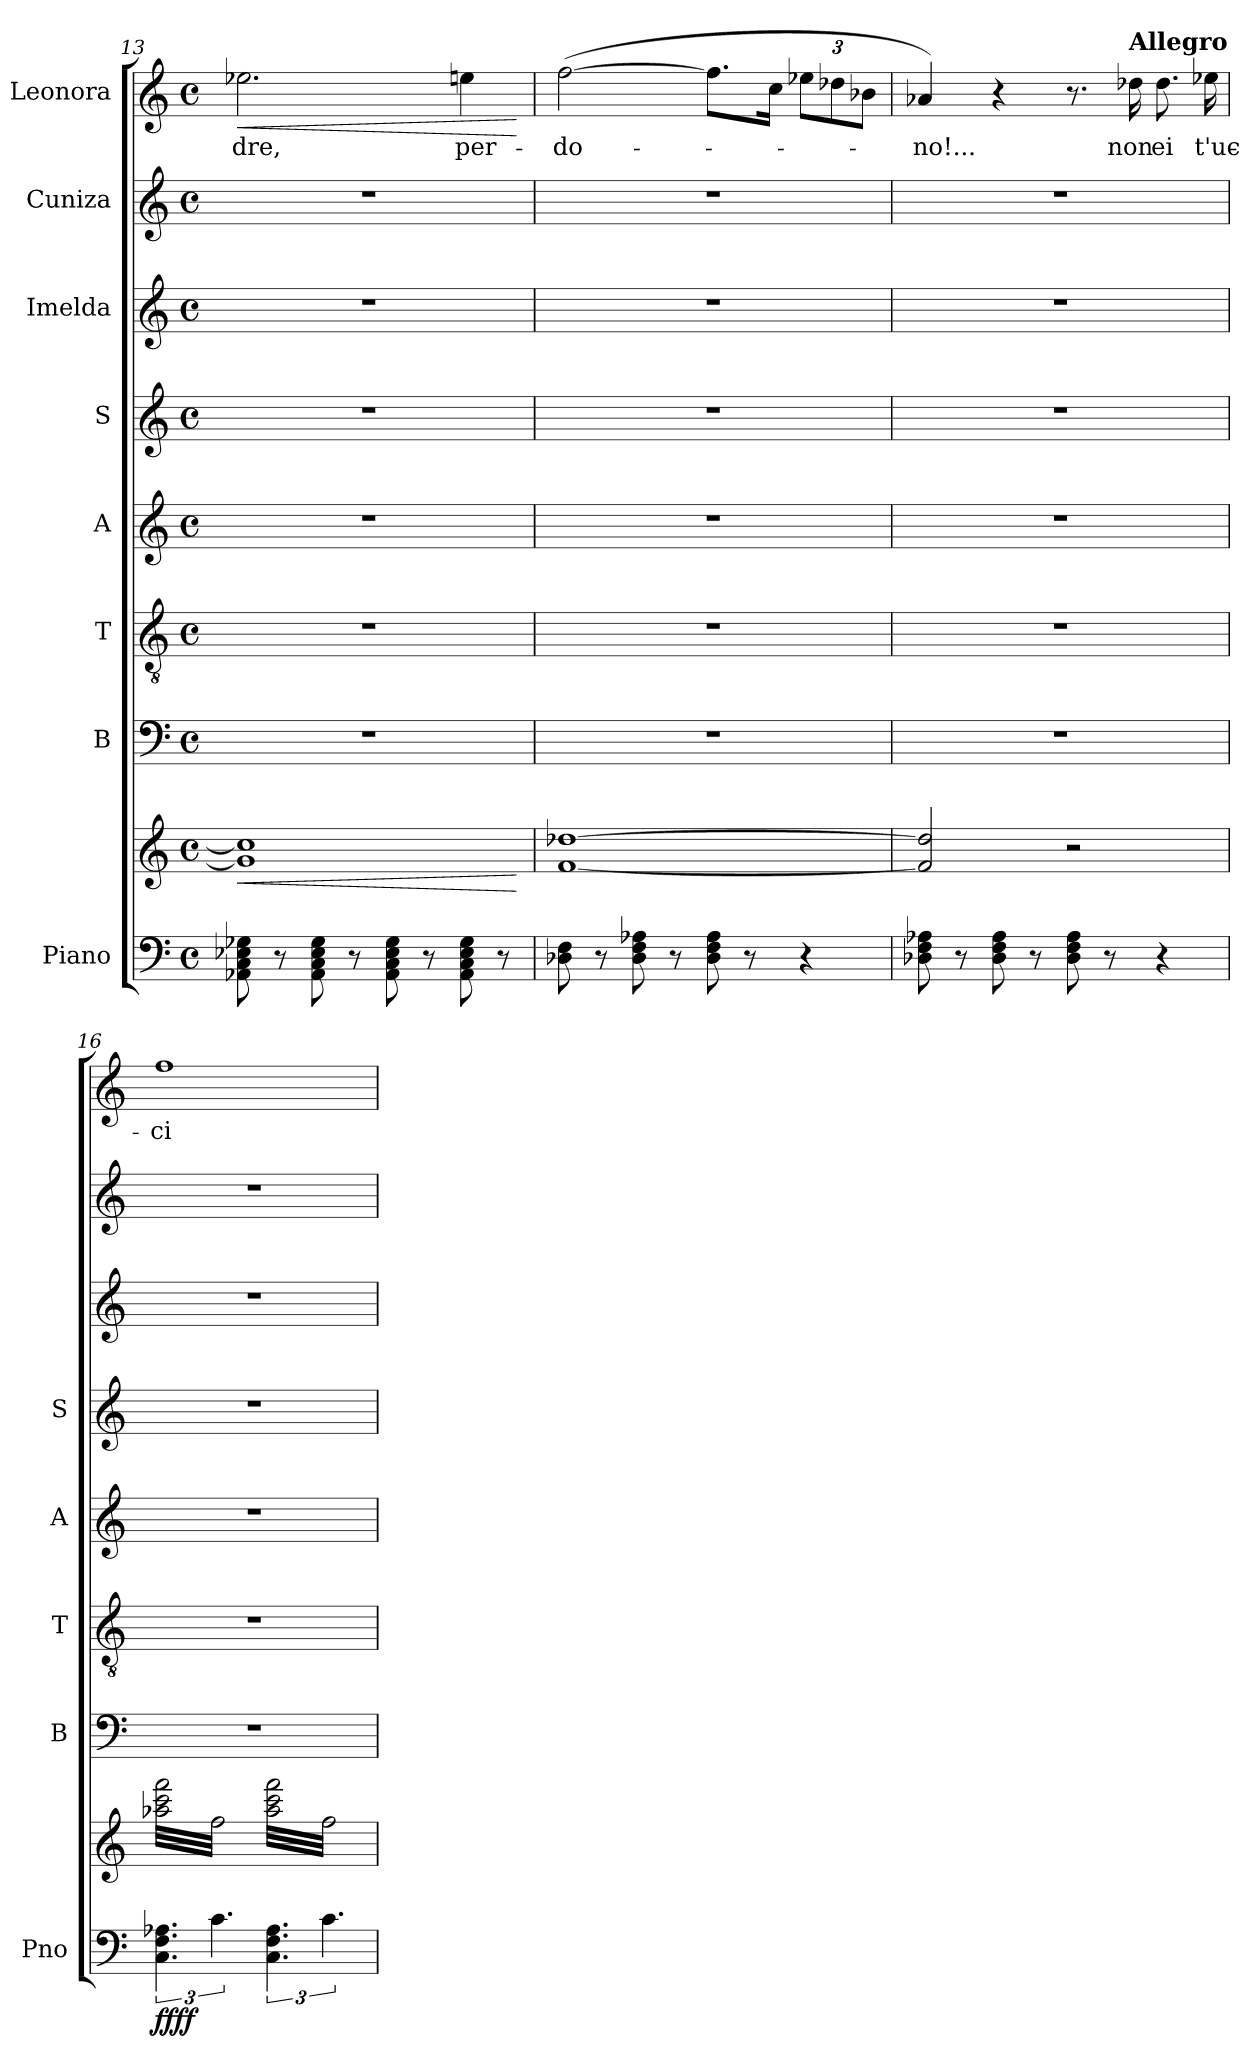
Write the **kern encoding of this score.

**kern	**kern	**dynam	**kern	**kern	**kern	**kern	**kern	**kern	**kern	**text	**dynam
*part8	*part8	*part8	*part7	*part6	*part5	*part4	*part3	*part2	*part1	*part1	*part1
*staff9	*staff8	*staff8/9	*staff7	*staff6	*staff5	*staff4	*staff3	*staff2	*staff1	*staff1	*staff1
*I"Piano	*	*	*I"B	*I"T	*I"A	*I"S	*I"Imelda	*I"Cuniza	*I"Leonora	*	*
*I'Pno	*	*	*I'B	*I'T	*I'A	*I'S	*	*	*	*	*
!!LO:LB:g=z
*clefF4	*clefG2	*	*clefF4	*clefGv2	*clefG2	*clefG2	*clefG2	*clefG2	*clefG2	*	*
*k[]	*k[]	*	*k[]	*k[]	*k[]	*k[]	*k[]	*k[]	*k[]	*	*
*M4/4	*M4/4	*	*M4/4	*M4/4	*M4/4	*M4/4	*M4/4	*M4/4	*M4/4	*	*
*met(c)	*met(c)	*	*met(c)	*met(c)	*met(c)	*met(c)	*met(c)	*met(c)	*met(c)	*	*
=13	=13	=13	=13	=13	=13	=13	=13	=13	=13	=13	=13
!	!	!LO:HP:b	!	!	!	!	!	!	!	!	!LO:HP:b
8AA-X\ 8C\ 8E-X\ 8G-X\	1g-] 1cc]	<	1r	1r	1r	1r	1r	1r	2.ee-X\	-dre,	<
8r	.	.	.	.	.	.	.	.	.	.	.
8AA-\ 8C\ 8E-\ 8G-\	.	.	.	.	.	.	.	.	.	.	.
8r	.	.	.	.	.	.	.	.	.	.	.
8AA-\ 8C\ 8E-\ 8G-\	.	.	.	.	.	.	.	.	.	.	.
8r	.	.	.	.	.	.	.	.	.	.	.
8AA-\ 8C\ 8E-\ 8G-\	.	.	.	.	.	.	.	.	4een\	per-	.
8r	.	.	.	.	.	.	.	.	.	.	.
.	.	[	.	.	.	.	.	.	.	.	[
=14	=14	=14	=14	=14	=14	=14	=14	=14	=14	=14	=14
!	!	!LO:DY:b=2	!	!	!	!	!	!	!	!	!
!	!	!LO:DY:n=1:b	!	!	!	!	!	!	!	!	!LO:DY:a
8D-X\ 8F\	[1f [1dd-X	mf mf	1r	1r	1r	1r	1r	1r	([2ff\	-do-	other-dynamics
8r	.	.	.	.	.	.	.	.	.	.	.
8D-\ 8F\ 8A-X\	.	.	.	.	.	.	.	.	.	.	.
8r	.	.	.	.	.	.	.	.	.	.	.
8D-\ 8F\ 8A-\	.	.	.	.	.	.	.	.	8.ff\L]	.	.
8r	.	.	.	.	.	.	.	.	.	.	.
.	.	.	.	.	.	.	.	.	16cc\Jk	.	.
*	*	*	*	*	*	*	*	*	*Xbrackettup	*	*
4r	.	.	.	.	.	.	.	.	12ee-X\L	.	.
.	.	.	.	.	.	.	.	.	12dd-X\	.	.
.	.	.	.	.	.	.	.	.	12b-X\J	.	.
=15	=15	=15	=15	=15	=15	=15	=15	=15	=15	=15	=15
8D-X\ 8F\ 8A-X\	2f/] 2dd-/]	.	1r	1r	1r	1r	1r	1r	4a-X/)	-no!...	.
8r	.	.	.	.	.	.	.	.	.	.	.
8D-\ 8F\ 8A-\	.	.	.	.	.	.	.	.	4r	.	.
8r	.	.	.	.	.	.	.	.	.	.	.
8D-\ 8F\ 8A-\	2r	.	.	.	.	.	.	.	8.r	.	.
8r	.	.	.	.	.	.	.	.	.	.	.
!	!	!	!	!	!	!	!	!	!LO:TX:a:B:t=Allegro	!	!
.	.	.	.	.	.	.	.	.	16dd-X\	non	.
4r	.	.	.	.	.	.	.	.	8.dd-\	ei	.
.	.	.	.	.	.	.	.	.	16ee-X\	t'uc-	.
=16	=16	=16	=16	=16	=16	=16	=16	=16	=16	=16	=16
!	!	!LO:DY:b=2	!	!	!	!	!	!	!	!	!
!	!	!LO:DY:n=1:b	!	!	!	!	!	!	!	!	!
*	*tremolo	*	*	*	*	*	*	*	*	*	*
6.C\ 6.F\ 6.A-X\	32aa-X\ 32ccc\ 32fff\LLL	ff ff	1r	1r	1r	1r	1r	1r	1ff	-ci-	.
.	32ff\	.	.	.	.	.	.	.	.	.	.
.	32aa-X\ 32ccc\ 32fff\	.	.	.	.	.	.	.	.	.	.
.	32ff\	.	.	.	.	.	.	.	.	.	.
.	32aa-X\ 32ccc\ 32fff\	.	.	.	.	.	.	.	.	.	.
.	32ff\	.	.	.	.	.	.	.	.	.	.
.	32aa-X\ 32ccc\ 32fff\	.	.	.	.	.	.	.	.	.	.
.	32ff\	.	.	.	.	.	.	.	.	.	.
6.c\	32aa-X\ 32ccc\ 32fff\	.	.	.	.	.	.	.	.	.	.
.	32ff\	.	.	.	.	.	.	.	.	.	.
.	32aa-X\ 32ccc\ 32fff\	.	.	.	.	.	.	.	.	.	.
.	32ff\	.	.	.	.	.	.	.	.	.	.
.	32aa-X\ 32ccc\ 32fff\	.	.	.	.	.	.	.	.	.	.
.	32ff\	.	.	.	.	.	.	.	.	.	.
.	32aa-X\ 32ccc\ 32fff\	.	.	.	.	.	.	.	.	.	.
.	32ff\JJJ	.	.	.	.	.	.	.	.	.	.
6.C\ 6.F\ 6.A-\	32aa-\ 32ccc\ 32fff\LLL	.	.	.	.	.	.	.	.	.	.
.	32ff\	.	.	.	.	.	.	.	.	.	.
.	32aa-\ 32ccc\ 32fff\	.	.	.	.	.	.	.	.	.	.
.	32ff\	.	.	.	.	.	.	.	.	.	.
.	32aa-\ 32ccc\ 32fff\	.	.	.	.	.	.	.	.	.	.
.	32ff\	.	.	.	.	.	.	.	.	.	.
.	32aa-\ 32ccc\ 32fff\	.	.	.	.	.	.	.	.	.	.
.	32ff\	.	.	.	.	.	.	.	.	.	.
6.c\	32aa-\ 32ccc\ 32fff\	.	.	.	.	.	.	.	.	.	.
.	32ff\	.	.	.	.	.	.	.	.	.	.
.	32aa-\ 32ccc\ 32fff\	.	.	.	.	.	.	.	.	.	.
.	32ff\	.	.	.	.	.	.	.	.	.	.
.	32aa-\ 32ccc\ 32fff\	.	.	.	.	.	.	.	.	.	.
.	32ff\	.	.	.	.	.	.	.	.	.	.
.	32aa-\ 32ccc\ 32fff\	.	.	.	.	.	.	.	.	.	.
.	32ff\JJJ	.	.	.	.	.	.	.	.	.	.
*	*Xtremolo	*	*	*	*	*	*	*	*	*	*
.	.	.	.	.	.	.	.	.	.	.	.
.	.	.	.	.	.	.	.	.	.	.	.
.	.	.	.	.	.	.	.	.	.	.	.
.	.	.	.	.	.	.	.	.	.	.	.
.	.	.	.	.	.	.	.	.	.	.	.
.	.	.	.	.	.	.	.	.	.	.	.
.	.	.	.	.	.	.	.	.	.	.	.
.	.	.	.	.	.	.	.	.	.	.	.
=	=	=	=	=	=	=	=	=	=	=	=
*-	*-	*-	*-	*-	*-	*-	*-	*-	*-	*-	*-
